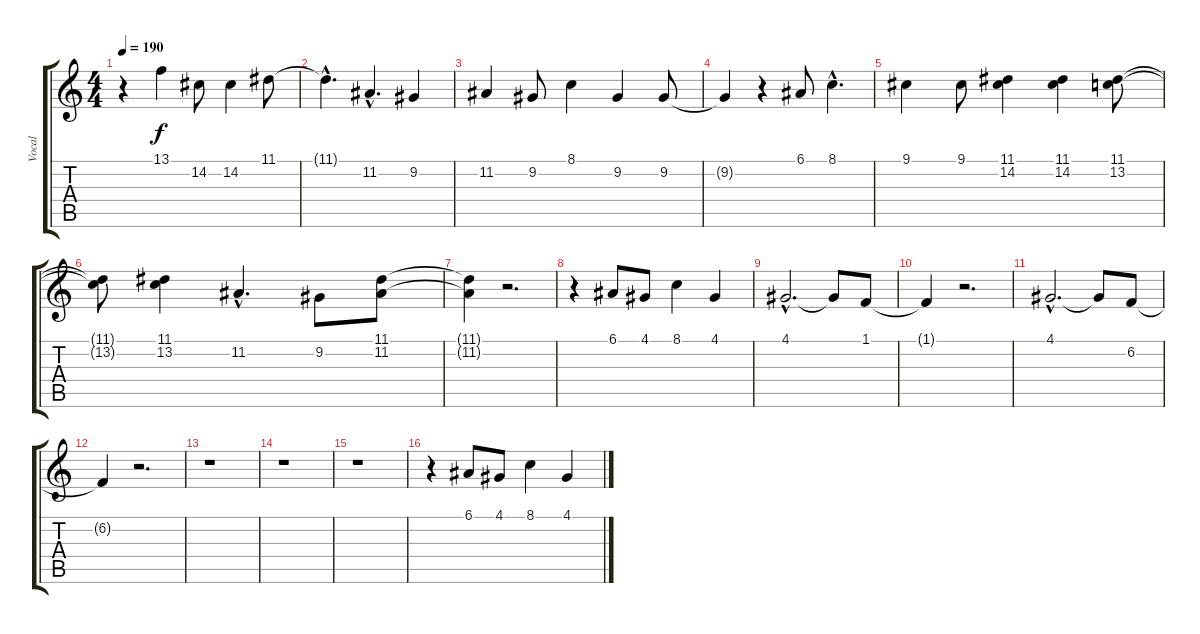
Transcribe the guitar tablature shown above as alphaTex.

\track ("Vocal" "Vocal") {instrument tenorsax}
\staff {score tabs}
\tuning (E4 B3 G3 D3 A2 E2) {hide}
\ts (4 4)
\tempo 190
\clef g2
\ks c
r.4{dy f} 13.1.4 14.2.8 14.2.4 11.1.8 |
11.1{hac t}.4{d} 11.2{hac}.4{d} 9.2.4 |
11.2.4 9.2.8 8.1.4 9.2.4 9.2.8 |
9.2{t}.4 r.4 6.1.8 8.1{hac}.4{d} |
9.1.4 9.1.8 (11.1 14.2).4 (11.1 14.2).4 (11.1 13.2).8 |
(11.1{t} 13.2{t}).8 (11.1 13.2).4 11.2{hac}.4{d} 9.2.8 (11.1 11.2).8 |
(11.1{t} 11.2{t}).4 r.2{d} |
r.4 6.1.8 4.1.8 8.1.4 4.1.4 |
4.1{hac}.2{d} 4.1{t}.8 1.1.8 |
1.1{t}.4 r.2{d} |
4.1{hac}.2{d} 4.1{t}.8 6.2.8 |
6.2{t}.4 r.2{d} |
r.1 |
r.1 |
r.1 |
r.4 6.1.8 4.1.8 8.1.4 4.1.4
